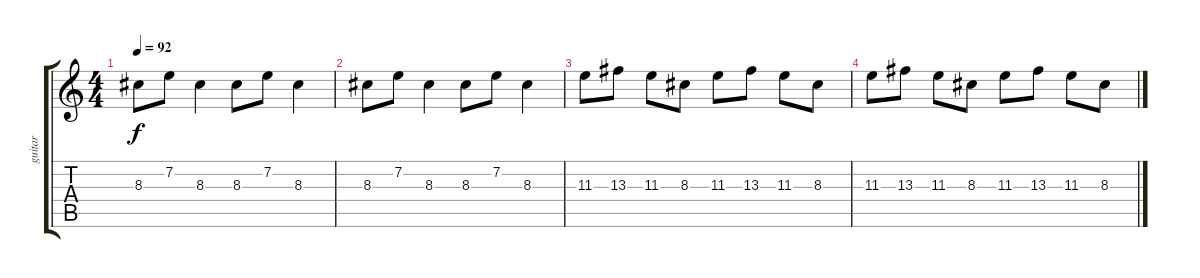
\track ("guitar" "guitar") {instrument acousticguitarsteel}
\staff {score tabs}
\tuning (D4 A3 F3 C3 G2 C2) {hide}
\ts (4 4)
\tempo 92
\clef g2
\ks c
8.3.8{dy f} 7.2.8 8.3.4 8.3.8 7.2.8 8.3.4 |
8.3.8 7.2.8 8.3.4 8.3.8 7.2.8 8.3.4 |
11.3.8 13.3.8 11.3.8 8.3.8 11.3.8 13.3.8 11.3.8 8.3.8 |
11.3.8 13.3.8 11.3.8 8.3.8 11.3.8 13.3.8 11.3.8 8.3.8
